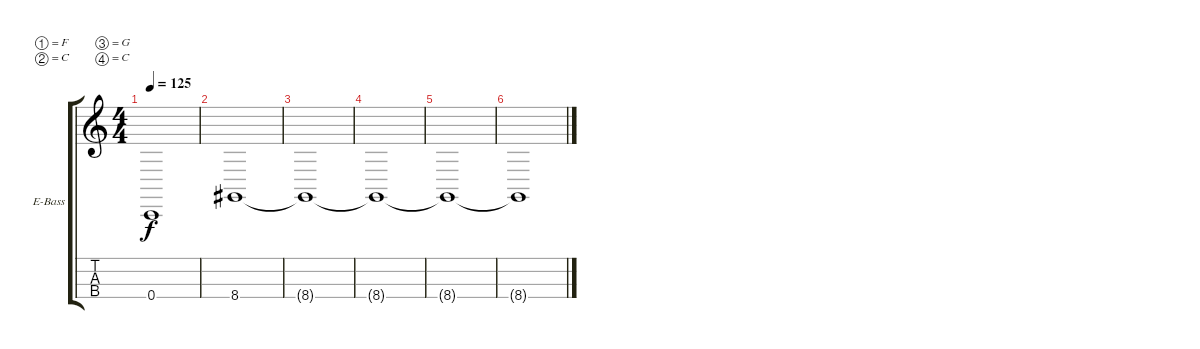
\defaultSystemsLayout 4
\bracketExtendMode groupsimilarinstruments
\firstSystemTrackNameOrientation horizontal
\otherSystemsTrackNameOrientation horizontal
\track ("Electric Bass" "E-Bass") {instrument electricbassfinger}
\staff {score tabs}
\tuning (F2 C2 G1 C1)
\ts (4 4)
\tempo 125
\clef g2
\ks c
0.4{t}.1{dy f} |
8.4.1 |
8.4{t}.1 |
8.4{t}.1 |
8.4{t}.1 |
8.4{t}.1
